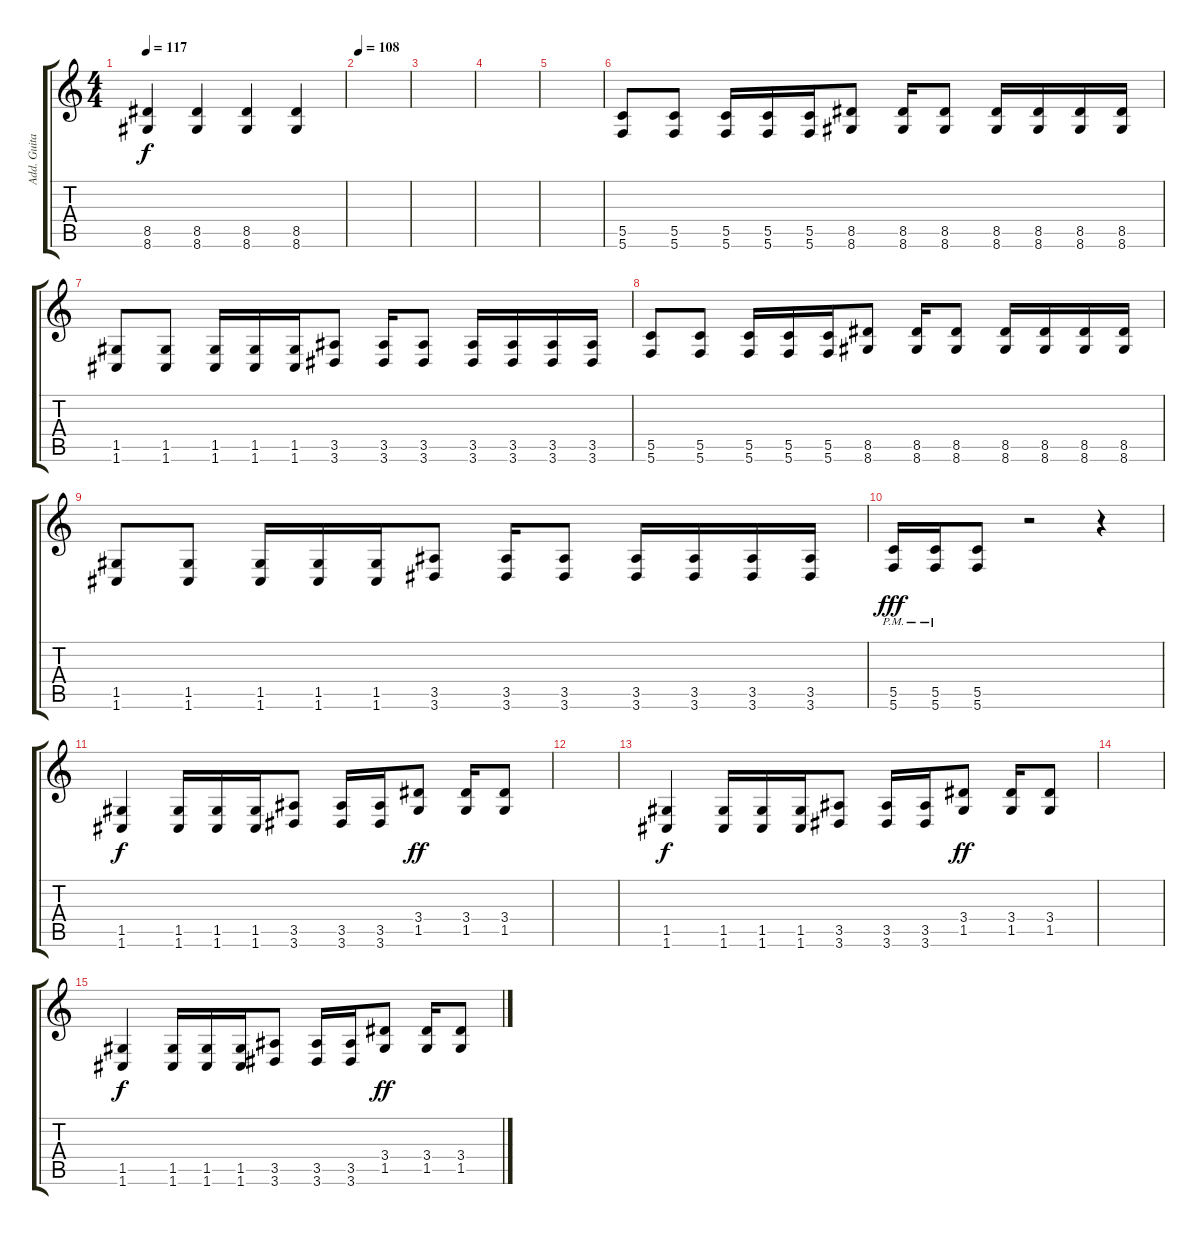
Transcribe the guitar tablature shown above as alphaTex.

\track ("Add. Guitar" "Add. Guita") {instrument distortionguitar}
\staff {score tabs}
\tuning (D4 A3 F3 C3 G2 C2) {hide}
\ts (4 4)
\tempo 117
\clef g2
\ks c
(8.5 8.6).4{dy f} (8.5 8.6).4 (8.5 8.6).4 (8.5 8.6).4 |
\tempo 108
|
|
|
|
(5.5 5.6).8 (5.5 5.6).8 (5.5 5.6).16 (5.5 5.6).16 (5.5 5.6).16 (8.5 8.6).8 (8.5 8.6).16 (8.5 8.6).8 (8.5 8.6).16 (8.5 8.6).16 (8.5 8.6).16 (8.5 8.6).16 |
(1.5 1.6).8 (1.5 1.6).8 (1.5 1.6).16 (1.5 1.6).16 (1.5 1.6).16 (3.5 3.6).8 (3.5 3.6).16 (3.5 3.6).8 (3.5 3.6).16 (3.5 3.6).16 (3.5 3.6).16 (3.5 3.6).16 |
(5.5 5.6).8 (5.5 5.6).8 (5.5 5.6).16 (5.5 5.6).16 (5.5 5.6).16 (8.5 8.6).8 (8.5 8.6).16 (8.5 8.6).8 (8.5 8.6).16 (8.5 8.6).16 (8.5 8.6).16 (8.5 8.6).16 |
(1.5 1.6).8 (1.5 1.6).8 (1.5 1.6).16 (1.5 1.6).16 (1.5 1.6).16 (3.5 3.6).8 (3.5 3.6).16 (3.5 3.6).8 (3.5 3.6).16 (3.5 3.6).16 (3.5 3.6).16 (3.5 3.6).16 |
(5.5{pm} 5.6{pm}).16{dy fff} (5.5{pm} 5.6{pm}).16 (5.5 5.6).8 r.2 r.4 |
(1.5 1.6).4{dy f} (1.5 1.6).16 (1.5 1.6).16 (1.5 1.6).16 (3.5 3.6).8 (3.5 3.6).16 (3.5 3.6).16 (3.4 1.5).8{dy ff} (3.4 1.5).16 (3.4 1.5).8 |
|
(1.5 1.6).4{dy f} (1.5 1.6).16 (1.5 1.6).16 (1.5 1.6).16 (3.5 3.6).8 (3.5 3.6).16 (3.5 3.6).16 (3.4 1.5).8{dy ff} (3.4 1.5).16 (3.4 1.5).8 |
|
(1.5 1.6).4{dy f} (1.5 1.6).16 (1.5 1.6).16 (1.5 1.6).16 (3.5 3.6).8 (3.5 3.6).16 (3.5 3.6).16 (3.4 1.5).8{dy ff} (3.4 1.5).16 (3.4 1.5).8
